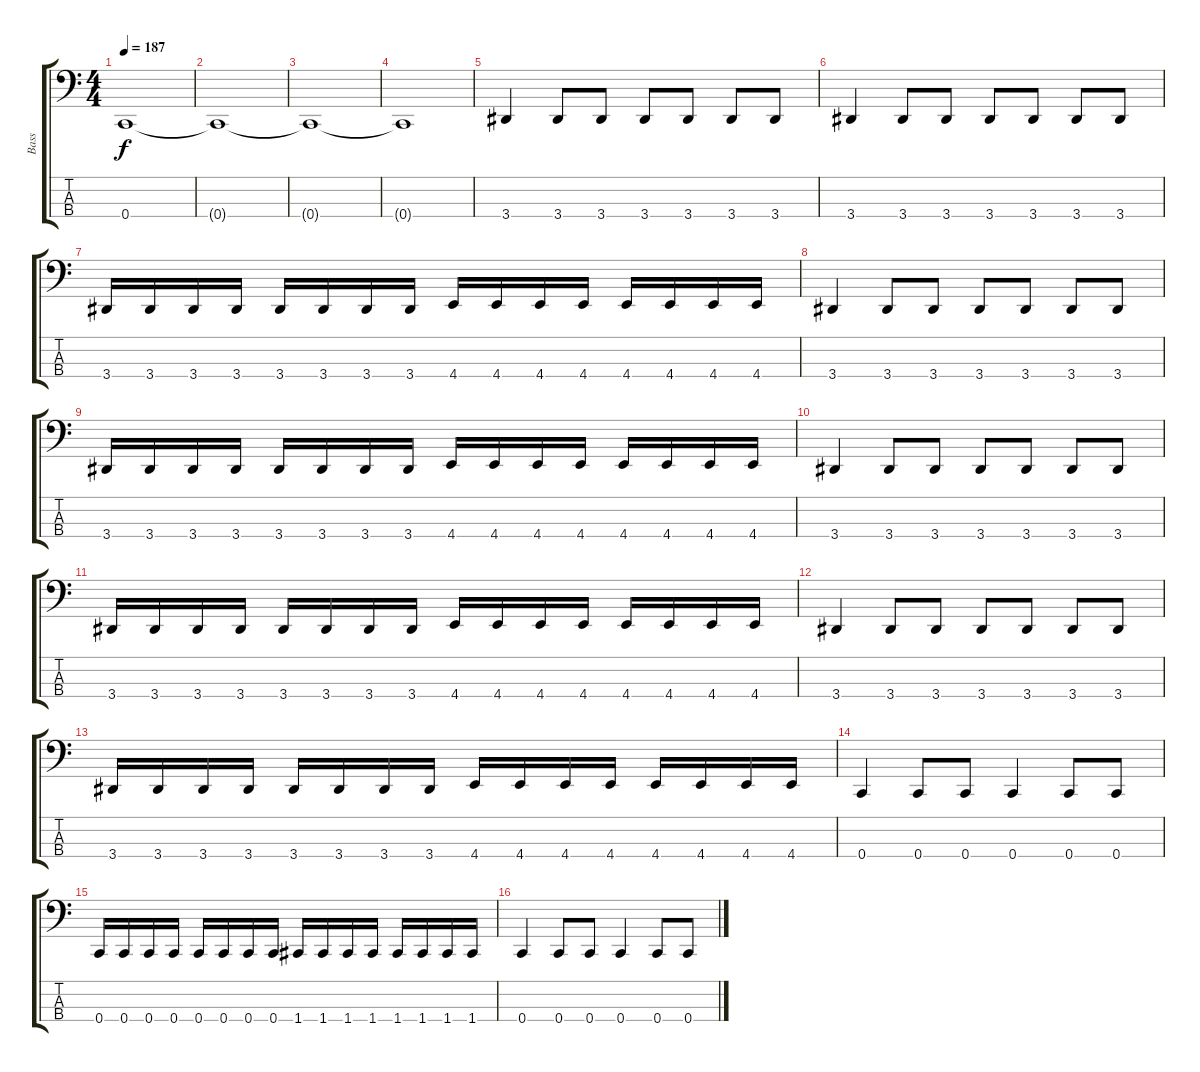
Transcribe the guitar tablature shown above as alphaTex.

\track ("Bass" "Bass") {instrument electricbasspick}
\staff {score tabs}
\tuning (F2 C2 G1 C1) {hide}
\ts (4 4)
\tempo 187
\clef f4
\ks c
0.4{t}.1{dy f} |
0.4{t}.1 |
0.4{t}.1 |
0.4{t}.1 |
3.4.4 3.4.8 3.4.8 3.4.8 3.4.8 3.4.8 3.4.8 |
3.4.4 3.4.8 3.4.8 3.4.8 3.4.8 3.4.8 3.4.8 |
3.4.16 3.4.16 3.4.16 3.4.16 3.4.16 3.4.16 3.4.16 3.4.16 4.4.16 4.4.16 4.4.16 4.4.16 4.4.16 4.4.16 4.4.16 4.4.16 |
3.4.4 3.4.8 3.4.8 3.4.8 3.4.8 3.4.8 3.4.8 |
3.4.16 3.4.16 3.4.16 3.4.16 3.4.16 3.4.16 3.4.16 3.4.16 4.4.16 4.4.16 4.4.16 4.4.16 4.4.16 4.4.16 4.4.16 4.4.16 |
3.4.4 3.4.8 3.4.8 3.4.8 3.4.8 3.4.8 3.4.8 |
3.4.16 3.4.16 3.4.16 3.4.16 3.4.16 3.4.16 3.4.16 3.4.16 4.4.16 4.4.16 4.4.16 4.4.16 4.4.16 4.4.16 4.4.16 4.4.16 |
3.4.4 3.4.8 3.4.8 3.4.8 3.4.8 3.4.8 3.4.8 |
3.4.16 3.4.16 3.4.16 3.4.16 3.4.16 3.4.16 3.4.16 3.4.16 4.4.16 4.4.16 4.4.16 4.4.16 4.4.16 4.4.16 4.4.16 4.4.16 |
0.4.4 0.4.8 0.4.8 0.4.4 0.4.8 0.4.8 |
0.4.16 0.4.16 0.4.16 0.4.16 0.4.16 0.4.16 0.4.16 0.4.16 1.4.16 1.4.16 1.4.16 1.4.16 1.4.16 1.4.16 1.4.16 1.4.16 |
0.4.4 0.4.8 0.4.8 0.4.4 0.4.8 0.4.8
